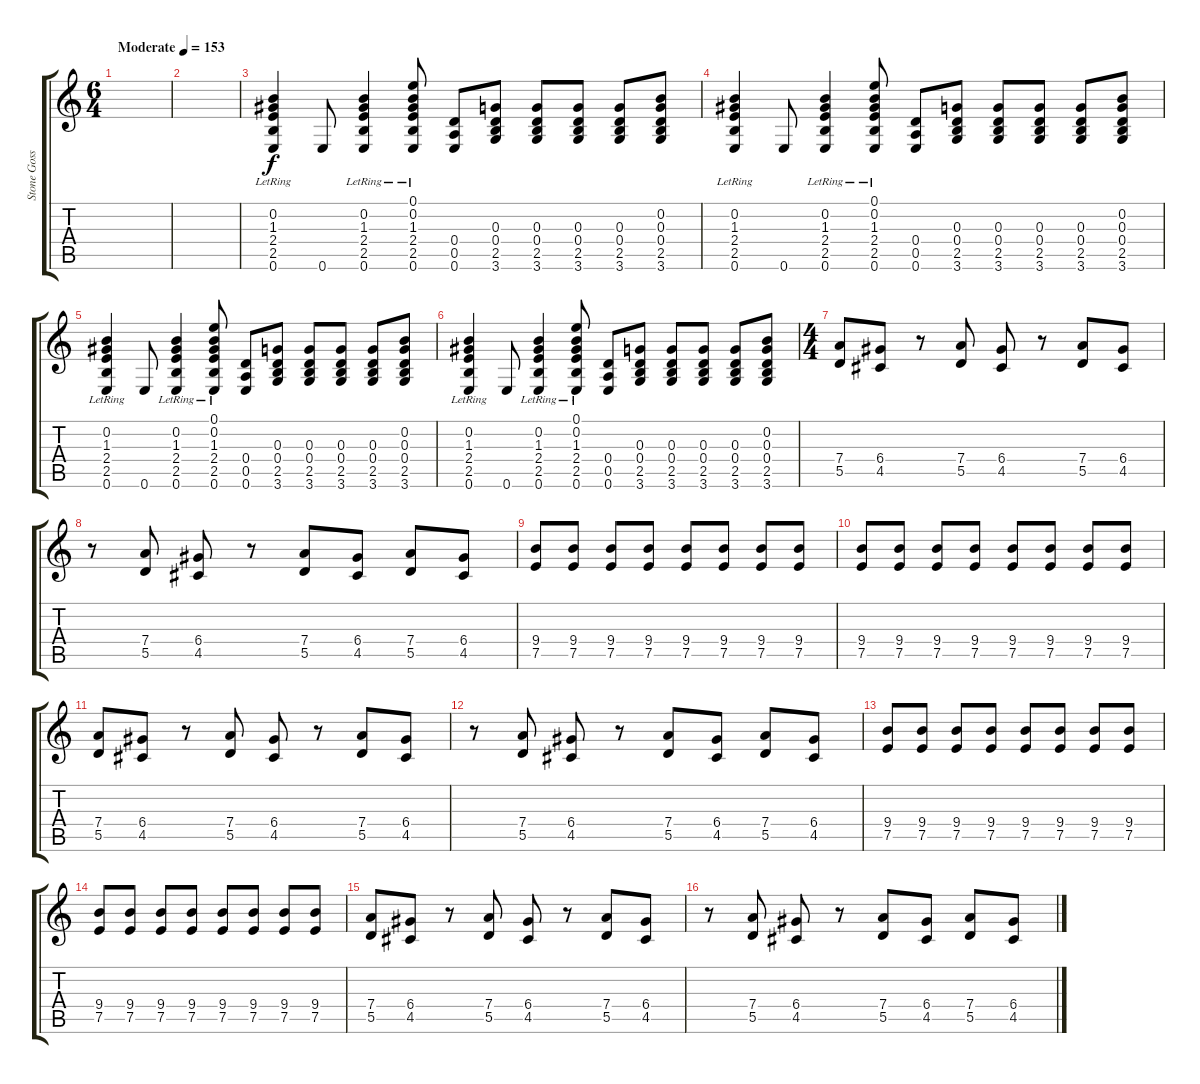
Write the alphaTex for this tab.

\track ("Stone Gossard" "Stone Goss") {instrument distortionguitar}
\staff {score tabs}
\tuning (E4 B3 G3 D3 A2 E2) {hide}
\ts (6 4)
\tempo (153 "Moderate")
\clef g2
\ks c
|
|
(0.2{lr} 1.3{lr} 2.4{lr} 2.5{lr} 0.6{lr}).4 0.6.8 (0.2{lr} 1.3{lr} 2.4{lr} 2.5{lr} 0.6{lr}).4 (0.1{lr} 0.2{lr} 1.3{lr} 2.4 2.5 0.6).8 (0.4 0.5 0.6).8 (0.3 0.4 2.5 3.6).8 (0.3 0.4 2.5 3.6).8 (0.3 0.4 2.5 3.6).8 (0.3 0.4 2.5 3.6).8 (0.2 0.3 0.4 2.5 3.6).8 |
(0.2{lr} 1.3{lr} 2.4{lr} 2.5{lr} 0.6{lr}).4 0.6.8 (0.2{lr} 1.3{lr} 2.4{lr} 2.5{lr} 0.6{lr}).4 (0.1{lr} 0.2{lr} 1.3{lr} 2.4 2.5 0.6).8 (0.4 0.5 0.6).8 (0.3 0.4 2.5 3.6).8 (0.3 0.4 2.5 3.6).8 (0.3 0.4 2.5 3.6).8 (0.3 0.4 2.5 3.6).8 (0.2 0.3 0.4 2.5 3.6).8 |
(0.2{lr} 1.3{lr} 2.4{lr} 2.5{lr} 0.6{lr}).4 0.6.8 (0.2{lr} 1.3{lr} 2.4{lr} 2.5{lr} 0.6{lr}).4 (0.1{lr} 0.2{lr} 1.3{lr} 2.4 2.5 0.6).8 (0.4 0.5 0.6).8 (0.3 0.4 2.5 3.6).8 (0.3 0.4 2.5 3.6).8 (0.3 0.4 2.5 3.6).8 (0.3 0.4 2.5 3.6).8 (0.2 0.3 0.4 2.5 3.6).8 |
(0.2{lr} 1.3{lr} 2.4{lr} 2.5{lr} 0.6{lr}).4 0.6.8 (0.2{lr} 1.3{lr} 2.4{lr} 2.5{lr} 0.6{lr}).4 (0.1{lr} 0.2{lr} 1.3{lr} 2.4 2.5 0.6).8 (0.4 0.5 0.6).8 (0.3 0.4 2.5 3.6).8 (0.3 0.4 2.5 3.6).8 (0.3 0.4 2.5 3.6).8 (0.3 0.4 2.5 3.6).8 (0.2 0.3 0.4 2.5 3.6).8 |
\ts (4 4)
(7.4 5.5).8 (6.4 4.5).8 r.8 (7.4 5.5).8 (6.4 4.5).8 r.8 (7.4 5.5).8 (6.4 4.5).8 |
r.8 (7.4 5.5).8 (6.4 4.5).8 r.8 (7.4 5.5).8 (6.4 4.5).8 (7.4 5.5).8 (6.4 4.5).8 |
(9.4 7.5).8 (9.4 7.5).8 (9.4 7.5).8 (9.4 7.5).8 (9.4 7.5).8 (9.4 7.5).8 (9.4 7.5).8 (9.4 7.5).8 |
(9.4 7.5).8 (9.4 7.5).8 (9.4 7.5).8 (9.4 7.5).8 (9.4 7.5).8 (9.4 7.5).8 (9.4 7.5).8 (9.4 7.5).8 |
(7.4 5.5).8 (6.4 4.5).8 r.8 (7.4 5.5).8 (6.4 4.5).8 r.8 (7.4 5.5).8 (6.4 4.5).8 |
r.8 (7.4 5.5).8 (6.4 4.5).8 r.8 (7.4 5.5).8 (6.4 4.5).8 (7.4 5.5).8 (6.4 4.5).8 |
(9.4 7.5).8 (9.4 7.5).8 (9.4 7.5).8 (9.4 7.5).8 (9.4 7.5).8 (9.4 7.5).8 (9.4 7.5).8 (9.4 7.5).8 |
(9.4 7.5).8 (9.4 7.5).8 (9.4 7.5).8 (9.4 7.5).8 (9.4 7.5).8 (9.4 7.5).8 (9.4 7.5).8 (9.4 7.5).8 |
(7.4 5.5).8 (6.4 4.5).8 r.8 (7.4 5.5).8 (6.4 4.5).8 r.8 (7.4 5.5).8 (6.4 4.5).8 |
r.8 (7.4 5.5).8 (6.4 4.5).8 r.8 (7.4 5.5).8 (6.4 4.5).8 (7.4 5.5).8 (6.4 4.5).8
